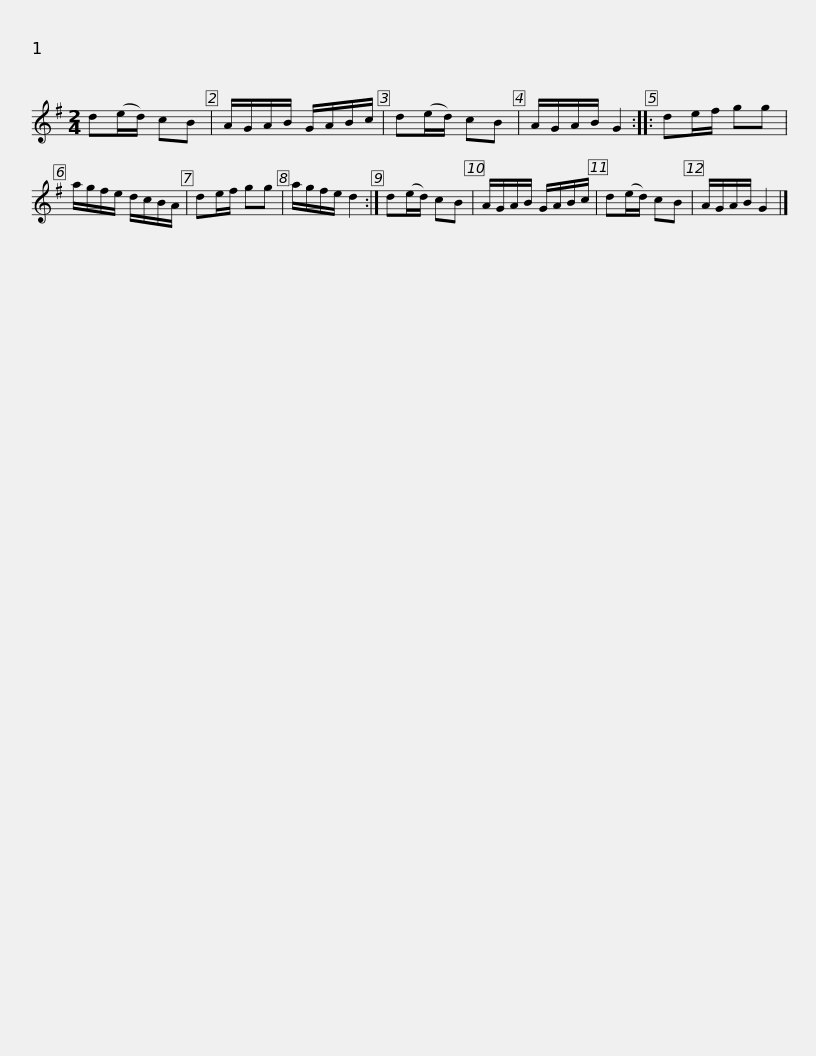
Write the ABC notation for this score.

X:1
L:1/8
M:2/4
I:linebreak $
K:none
V:1 treble transpose="8 "
V:1
[K:G] d(e/d/) cB | A/G/A/B/ G/A/B/c/ | d(e/d/) cB | A/G/A/B/ G2 :: de/f/ gg | %5
 a/g/f/e/ d/c/B/A/ | de/f/ gg |$ a/g/f/e/ d2 :| d(e/d/) cB | A/G/A/B/ G/A/B/c/ | %10
 d(e/d/) cB | A/G/A/B/ G2 |] %12
